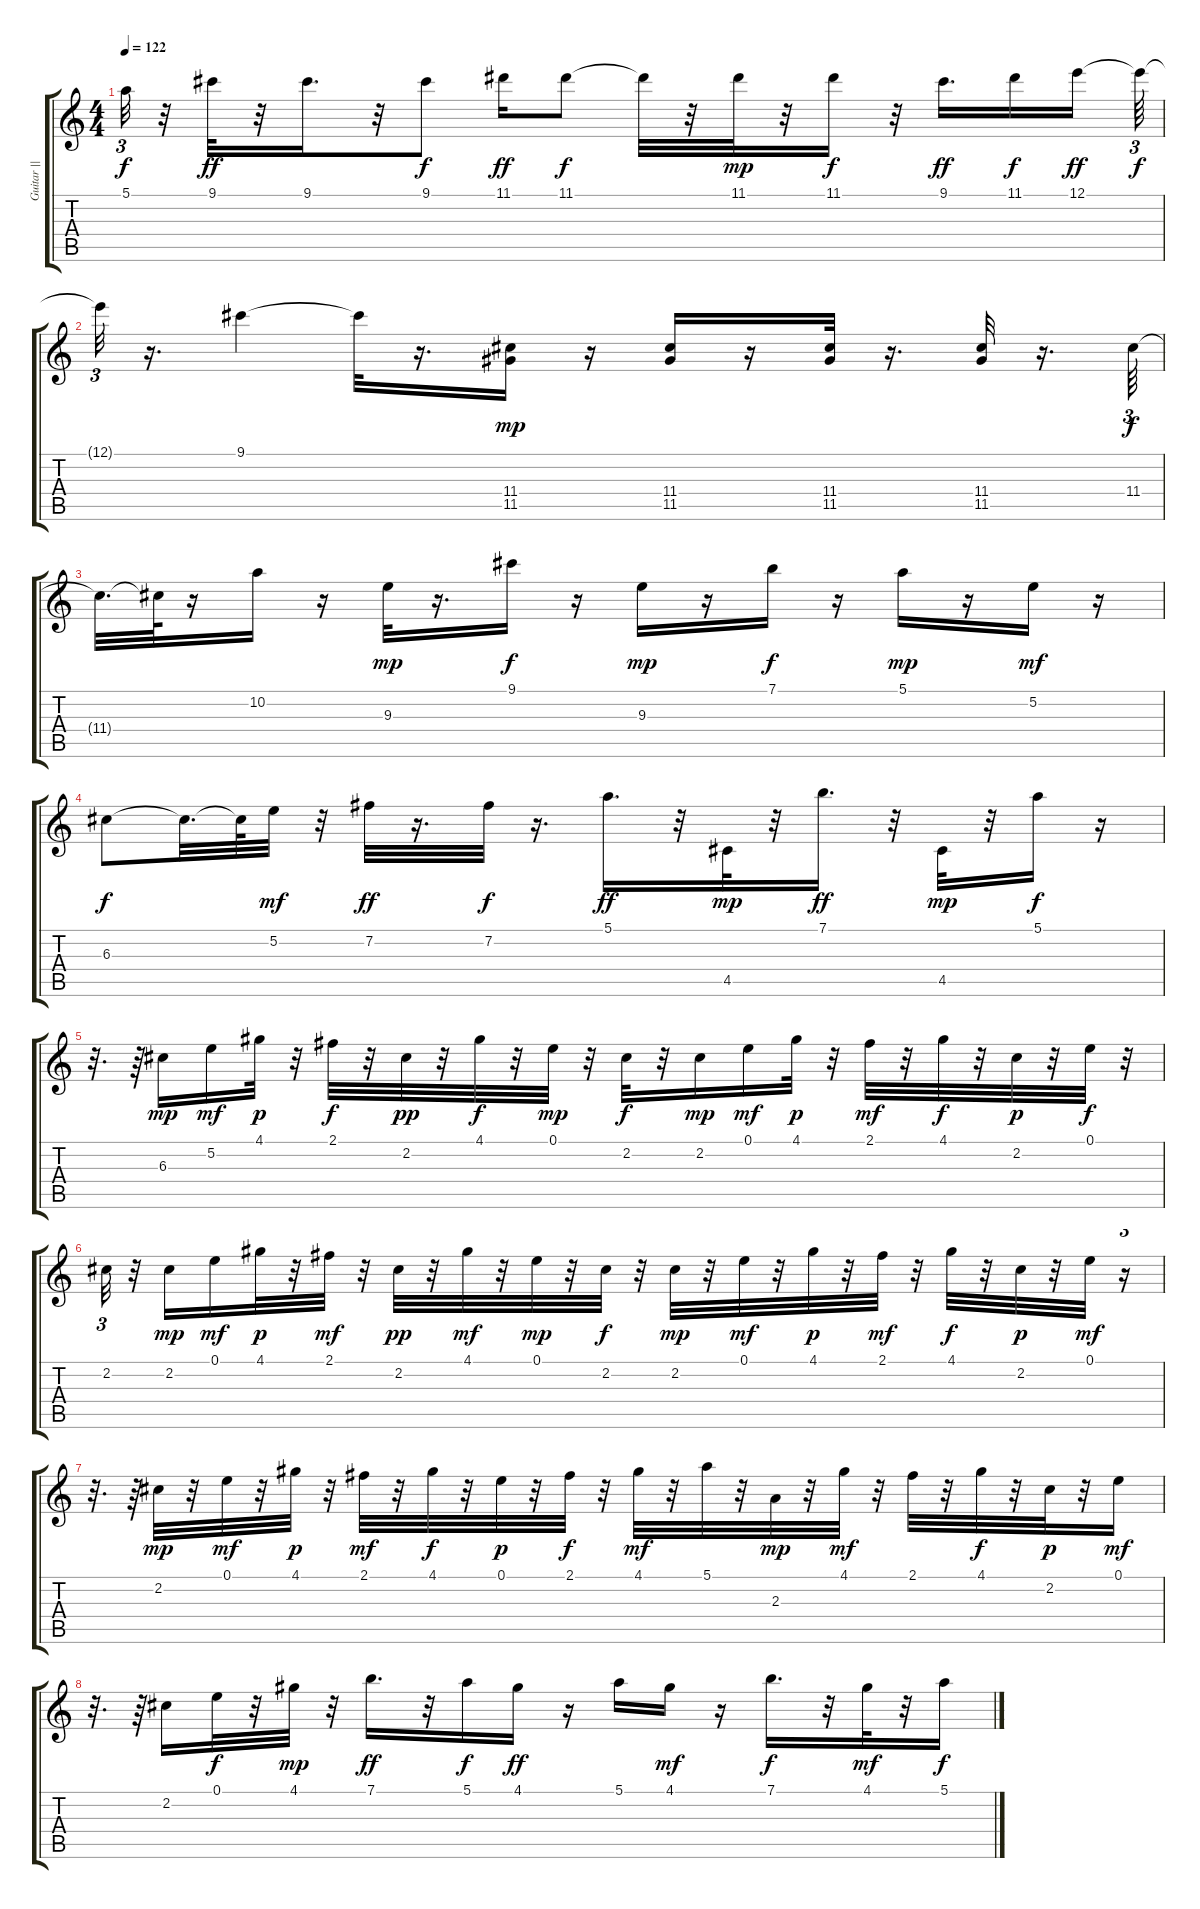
\track ("Guitar ||" "Guitar ||") {instrument electricguitarclean}
\staff {score tabs}
\tuning (E4 B3 G3 D3 A2 E2) {hide}
\ts (4 4)
\tempo 122
\clef g2
\ks c
5.1{t}.32{tu (3 2) dy f} r.32 9.1.32{dy ff} r.32 9.1.16{d} r.32 9.1.8{dy f} 11.1.16{dy ff} 11.1.8{dy f} 11.1{t}.32 r.32 11.1.32{dy mp} r.32 11.1.16{dy f} r.32 9.1.16{d dy ff} 11.1.16{dy f} 12.1.16{dy ff beam splitsecondary} 12.1{t}.64{tu (3 2) dy f} |
12.1{t}.32{tu (3 2)} r.16{d} 9.1.4 9.1{t}.32 r.16{d} (11.4 11.5).16{dy mp} r.16 (11.4 11.5).16 r.16 (11.4 11.5).32 r.16{d} (11.4 11.5).32 r.16{d} 11.4.64{tu (3 2) dy f} |
11.4{t}.32{d} 11.4{t}.64 r.16 10.2.16 r.16 9.3.32{dy mp} r.16{d} 9.1.16{dy f} r.16 9.3.16{dy mp} r.16 7.1.16{dy f} r.16 5.1.16{dy mp} r.16 5.2.16{dy mf} r.16 |
6.3.8{dy f} 6.3{t}.32{d} 6.3{t}.64 5.2.32{dy mf} r.32 7.2.32{dy ff} r.16{d} 7.2.32{dy f} r.16{d} 5.1.16{d dy ff} r.32 4.5.32{dy mp} r.32 7.1.16{d dy ff} r.32 4.5.32{dy mp} r.32 5.1.16{dy f} r.16 |
r.32{d} r.64 6.3.16{dy mp} 5.2.16{dy mf} 4.1.32{dy p} r.32 2.1.32{dy f} r.32 2.2.32{dy pp} r.32 4.1.32{dy f} r.32 0.1.32{dy mp} r.32 2.2.32{dy f} r.32 2.2.16{dy mp} 0.1.16{dy mf} 4.1.32{dy p} r.32 2.1.32{dy mf} r.32 4.1.32{dy f} r.32 2.2.32{dy p} r.32 0.1.32{dy f} r.32 |
2.2.32{tu (3 2)} r.32 2.2.16{dy mp} 0.1.16{dy mf} 4.1.32{dy p} r.32 2.1.32{dy mf} r.32 2.2.32{dy pp} r.32 4.1.32{dy mf} r.32 0.1.32{dy mp} r.32 2.2.32{dy f} r.32 2.2.32{dy mp} r.32 0.1.32{dy mf} r.32 4.1.32{dy p} r.32 2.1.32{dy mf} r.32 4.1.32{dy f} r.32 2.2.32{dy p} r.32 0.1.32{dy mf} r.16{tu (3 2)} |
r.32{d} r.64 2.2.32{dy mp} r.32 0.1.32{dy mf} r.32 4.1.32{dy p} r.32 2.1.32{dy mf} r.32 4.1.32{dy f} r.32 0.1.32{dy p} r.32 2.1.32{dy f} r.32 4.1.32{dy mf} r.32 5.1.32 r.32 2.3.32{dy mp} r.32 4.1.32{dy mf} r.32 2.1.32 r.32 4.1.32{dy f} r.32 2.2.32{dy p} r.32 0.1.16{dy mf} |
r.32{d} r.64 2.2.16 0.1.32{dy f} r.32 4.1.32{dy mp} r.32 7.1.16{d dy ff} r.32 5.1.16{dy f} 4.1.16{dy ff} r.16 5.1.16 4.1.16{dy mf} r.16 7.1.16{d dy f} r.32 4.1.32{dy mf} r.32 5.1.16{dy f}
